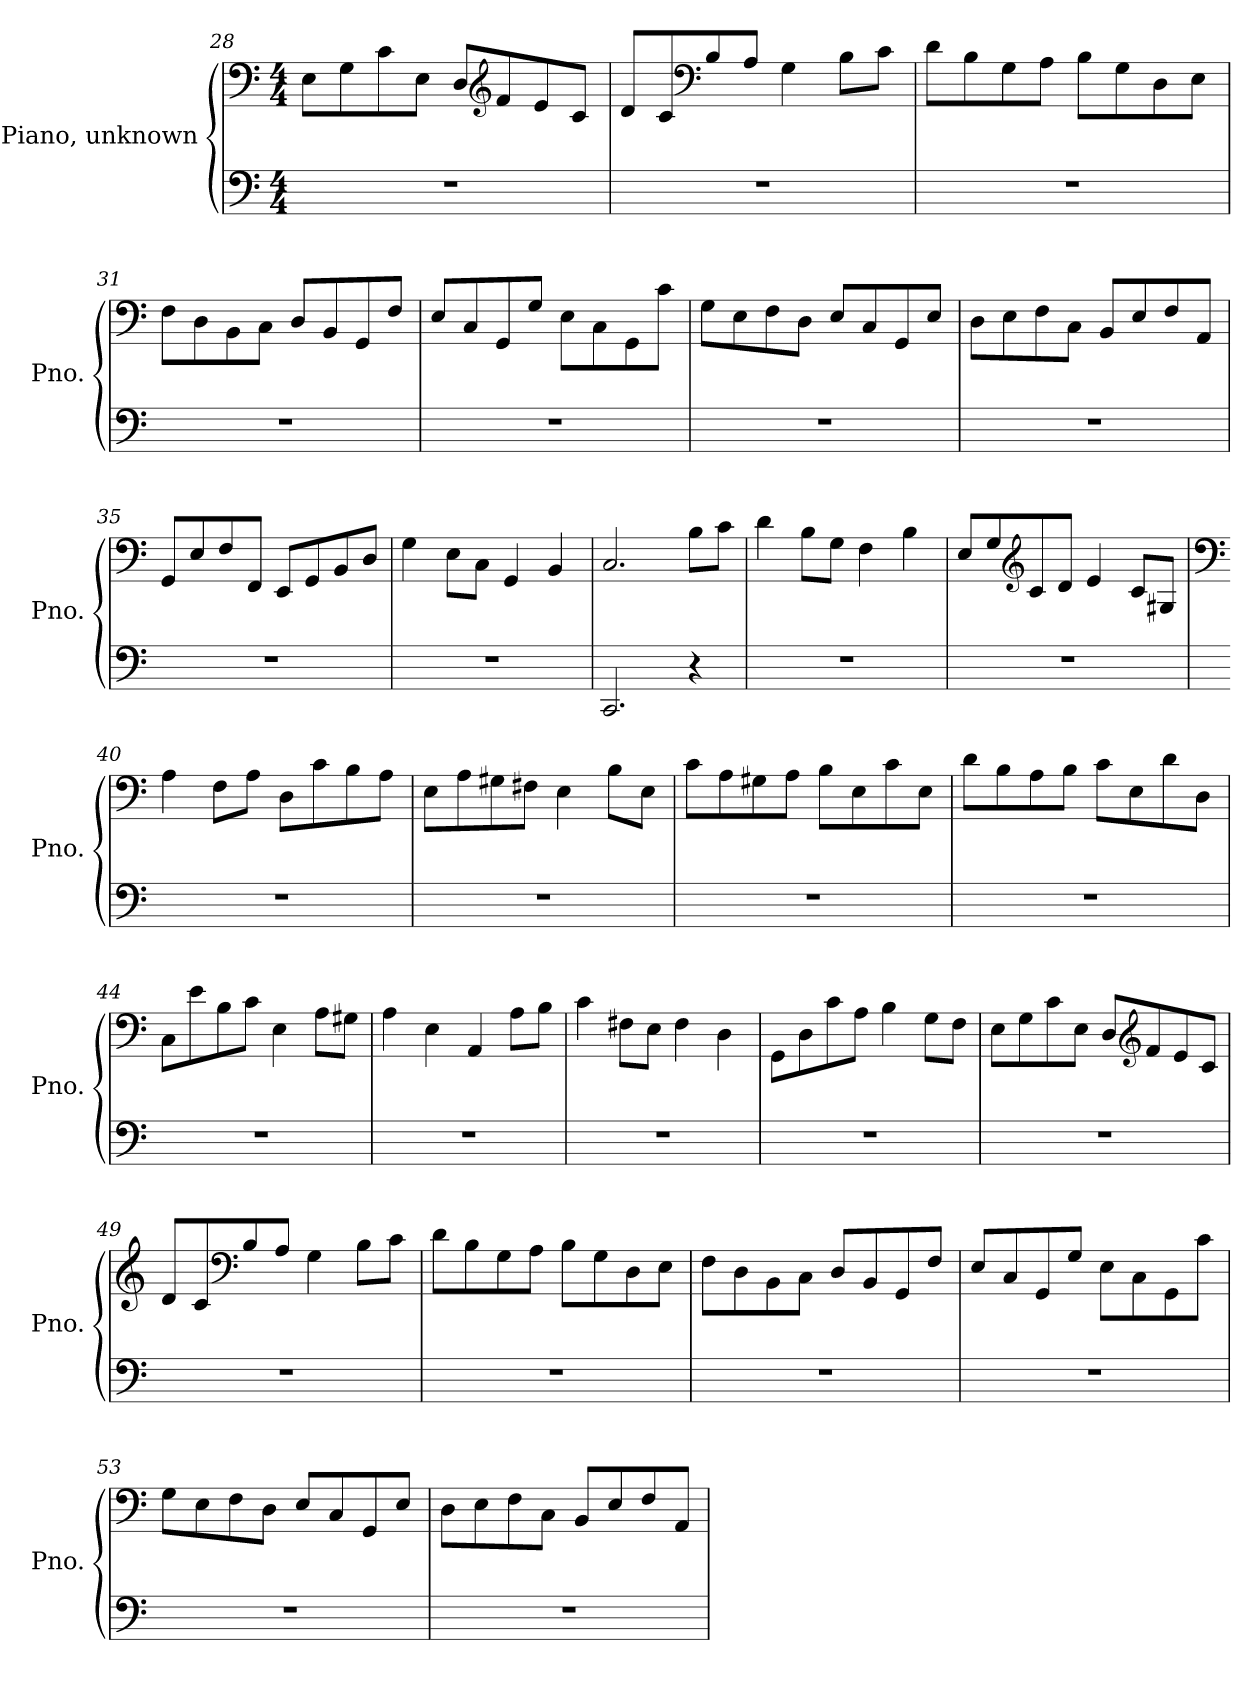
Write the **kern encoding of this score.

**kern	**kern
*part1	*part1
*staff2	*staff1
*I"Piano, unknown	*
*I'Pno.	*
*clefF4	*clefF4
*k[]	*k[]
*M4/4	*M4/4
=28	=28
1r	8E\L
.	8G\
.	8c\
.	8E\J
.	8D/L
*	*clefG2
.	8f/
.	8e/
.	8c/J
!!LO:LB:g=z
=29	=29
1r	8d/L
.	8c/
*	*clefF4
.	8B/
.	8A/J
.	4G\
.	8B\L
.	8c\J
=30	=30
1r	8d\L
.	8B\
.	8G\
.	8A\J
.	8B\L
.	8G\
.	8D\
.	8E\J
=31	=31
1r	8F\L
.	8D\
.	8BB\
.	8C\J
.	8D/L
.	8BB/
.	8GG/
.	8F/J
=32	=32
1r	8E/L
.	8C/
.	8GG/
.	8G/J
.	8E\L
.	8C\
.	8GG\
.	8c\J
=33	=33
1r	8G\L
.	8E\
.	8F\
.	8D\J
.	8E/L
.	8C/
.	8GG/
.	8E/J
!!LO:PB:g=z
=34	=34
1r	8D\L
.	8E\
.	8F\
.	8C\J
.	8BB/L
.	8E/
.	8F/
.	8AA/J
=35	=35
1r	8GG/L
.	8E/
.	8F/
.	8FF/J
.	8EE/L
.	8GG/
.	8BB/
.	8D/J
=36	=36
1r	4G\
.	8E\L
.	8C\J
.	4GG/
.	4BB/
=37	=37
2.CC/	2.C/
4r	8B\L
.	8c\J
=38	=38
1r	4d\
.	8B\L
.	8G\J
.	4F\
.	4B\
=39	=39
1r	8E/L
.	8G/
*	*clefG2
.	8c/
.	8d/J
.	4e/
.	8c/L
.	8G#X/J
!!LO:LB:g=z
=40	=40
*	*clefF4
1r	4A\
.	8F\L
.	8A\J
.	8D\L
.	8c\
.	8B\
.	8A\J
=41	=41
1r	8E\L
.	8A\
.	8G#X\
.	8F#X\J
.	4E\
.	8B\L
.	8E\J
=42	=42
1r	8c\L
.	8A\
.	8G#X\
.	8A\J
.	8B\L
.	8E\
.	8c\
.	8E\J
=43	=43
1r	8d\L
.	8B\
.	8A\
.	8B\J
.	8c\L
.	8E\
.	8d\
.	8D\J
=44	=44
1r	8C\L
.	8e\
.	8B\
.	8c\J
.	4E\
.	8A\L
.	8G#X\J
!!LO:LB:g=z
=45	=45
1r	4A\
.	4E\
.	4AA/
.	8A\L
.	8B\J
=46	=46
1r	4c\
.	8F#X\L
.	8E\J
.	4F#\
.	4D\
=47	=47
1r	8GG\L
.	8D\
.	8c\
.	8A\J
.	4B\
.	8G\L
.	8F\J
=48	=48
1r	8E\L
.	8G\
.	8c\
.	8E\J
.	8D/L
*	*clefG2
.	8f/
.	8e/
.	8c/J
=49	=49
1r	8d/L
.	8c/
*	*clefF4
.	8B/
.	8A/J
.	4G\
.	8B\L
.	8c\J
!!LO:LB:g=z
=50	=50
1r	8d\L
.	8B\
.	8G\
.	8A\J
.	8B\L
.	8G\
.	8D\
.	8E\J
=51	=51
1r	8F\L
.	8D\
.	8BB\
.	8C\J
.	8D/L
.	8BB/
.	8GG/
.	8F/J
=52	=52
1r	8E/L
.	8C/
.	8GG/
.	8G/J
.	8E\L
.	8C\
.	8GG\
.	8c\J
=53	=53
1r	8G\L
.	8E\
.	8F\
.	8D\J
.	8E/L
.	8C/
.	8GG/
.	8E/J
=54	=54
1r	8D\L
.	8E\
.	8F\
.	8C\J
.	8BB/L
.	8E/
.	8F/
.	8AA/J
=	=
*-	*-
